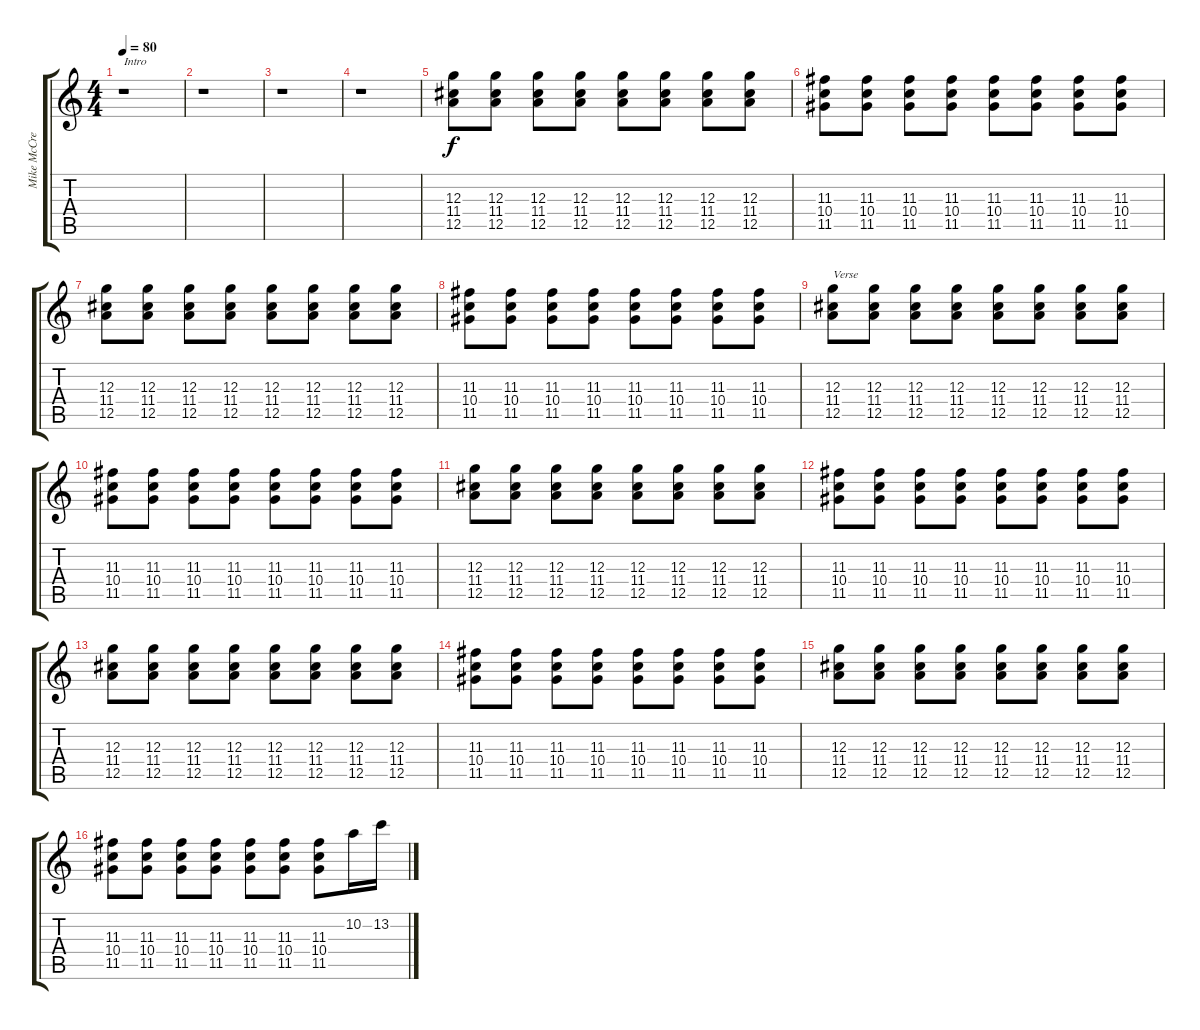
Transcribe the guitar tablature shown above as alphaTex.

\track ("Mike McCready" "Mike McCre") {instrument distortionguitar}
\staff {score tabs}
\tuning (E4 B3 G3 D3 A2 E2) {hide}
\ts (4 4)
\tempo 80
\clef g2
\ks c
r.1{txt "Intro" dy f instrument distortionguitar} |
r.1 |
r.1 |
r.1 |
(12.3 11.4 12.5).8 (12.3 11.4 12.5).8 (12.3 11.4 12.5).8 (12.3 11.4 12.5).8 (12.3 11.4 12.5).8 (12.3 11.4 12.5).8 (12.3 11.4 12.5).8 (12.3 11.4 12.5).8 |
(11.3 10.4 11.5).8 (11.3 10.4 11.5).8 (11.3 10.4 11.5).8 (11.3 10.4 11.5).8 (11.3 10.4 11.5).8 (11.3 10.4 11.5).8 (11.3 10.4 11.5).8 (11.3 10.4 11.5).8 |
(12.3 11.4 12.5).8 (12.3 11.4 12.5).8 (12.3 11.4 12.5).8 (12.3 11.4 12.5).8 (12.3 11.4 12.5).8 (12.3 11.4 12.5).8 (12.3 11.4 12.5).8 (12.3 11.4 12.5).8 |
(11.3 10.4 11.5).8 (11.3 10.4 11.5).8 (11.3 10.4 11.5).8 (11.3 10.4 11.5).8 (11.3 10.4 11.5).8 (11.3 10.4 11.5).8 (11.3 10.4 11.5).8 (11.3 10.4 11.5).8 |
(12.3 11.4 12.5).8{txt "Verse"} (12.3 11.4 12.5).8 (12.3 11.4 12.5).8 (12.3 11.4 12.5).8 (12.3 11.4 12.5).8 (12.3 11.4 12.5).8 (12.3 11.4 12.5).8 (12.3 11.4 12.5).8 |
(11.3 10.4 11.5).8 (11.3 10.4 11.5).8 (11.3 10.4 11.5).8 (11.3 10.4 11.5).8 (11.3 10.4 11.5).8 (11.3 10.4 11.5).8 (11.3 10.4 11.5).8 (11.3 10.4 11.5).8 |
(12.3 11.4 12.5).8 (12.3 11.4 12.5).8 (12.3 11.4 12.5).8 (12.3 11.4 12.5).8 (12.3 11.4 12.5).8 (12.3 11.4 12.5).8 (12.3 11.4 12.5).8 (12.3 11.4 12.5).8 |
(11.3 10.4 11.5).8 (11.3 10.4 11.5).8 (11.3 10.4 11.5).8 (11.3 10.4 11.5).8 (11.3 10.4 11.5).8 (11.3 10.4 11.5).8 (11.3 10.4 11.5).8 (11.3 10.4 11.5).8 |
(12.3 11.4 12.5).8 (12.3 11.4 12.5).8 (12.3 11.4 12.5).8 (12.3 11.4 12.5).8 (12.3 11.4 12.5).8 (12.3 11.4 12.5).8 (12.3 11.4 12.5).8 (12.3 11.4 12.5).8 |
(11.3 10.4 11.5).8 (11.3 10.4 11.5).8 (11.3 10.4 11.5).8 (11.3 10.4 11.5).8 (11.3 10.4 11.5).8 (11.3 10.4 11.5).8 (11.3 10.4 11.5).8 (11.3 10.4 11.5).8 |
(12.3 11.4 12.5).8 (12.3 11.4 12.5).8 (12.3 11.4 12.5).8 (12.3 11.4 12.5).8 (12.3 11.4 12.5).8 (12.3 11.4 12.5).8 (12.3 11.4 12.5).8 (12.3 11.4 12.5).8 |
(11.3 10.4 11.5).8 (11.3 10.4 11.5).8 (11.3 10.4 11.5).8 (11.3 10.4 11.5).8 (11.3 10.4 11.5).8 (11.3 10.4 11.5).8 (11.3 10.4 11.5).8 10.2.16{volume 16} 13.2.16{volume 16}
